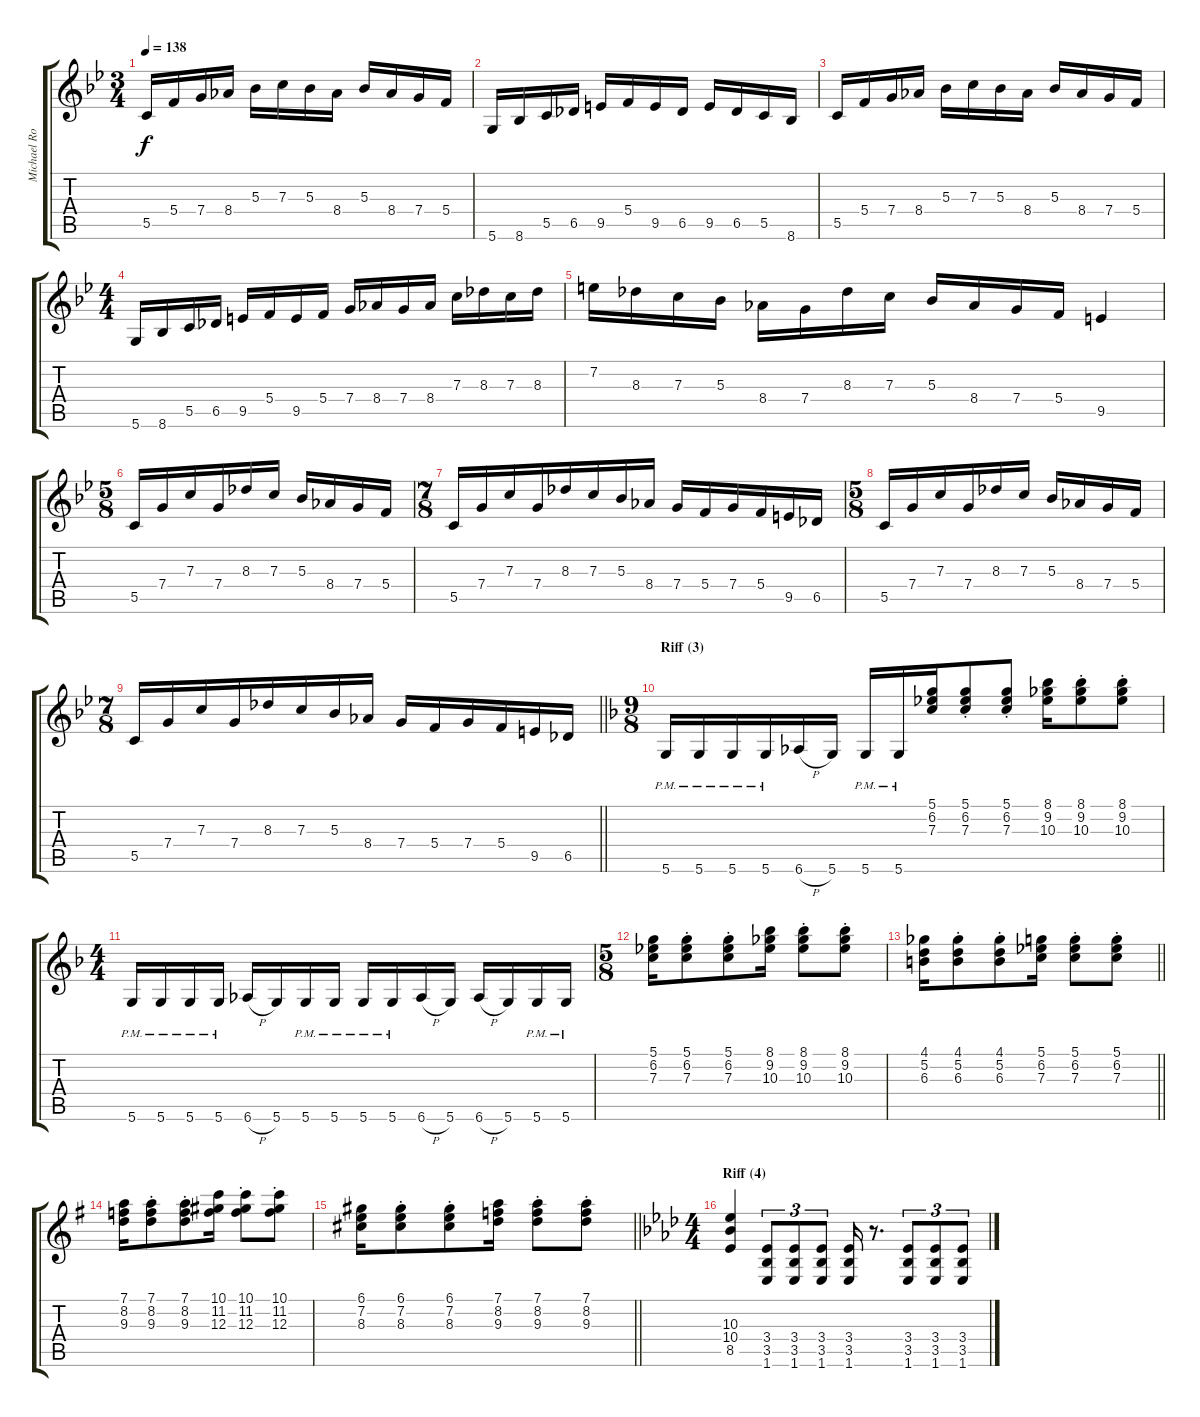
\track ("Michael Romeo (guitar)" "Michael Ro") {instrument distortionguitar}
\staff {score tabs}
\tuning (D4 A3 F3 C3 G2 D2) {hide}
\ts (3 4)
\tempo 138
\clef g2
\ks gminor
5.5.16{dy f} 5.4.16 7.4.16 8.4.16 5.3.16 7.3.16 5.3.16 8.4.16 5.3.16 8.4.16 7.4.16 5.4.16 |
5.6.16 8.6.16 5.5.16 6.5.16 9.5.16 5.4.16 9.5.16 6.5.16 9.5.16 6.5.16 5.5.16 8.6.16 |
5.5.16 5.4.16 7.4.16 8.4.16 5.3.16 7.3.16 5.3.16 8.4.16 5.3.16 8.4.16 7.4.16 5.4.16 |
\ts (4 4)
5.6.16 8.6.16 5.5.16 6.5.16 9.5.16 5.4.16 9.5.16 5.4.16 7.4.16 8.4.16 7.4.16 8.4.16 7.3.16 8.3.16 7.3.16 8.3.16 |
7.2.16 8.3.16 7.3.16 5.3.16 8.4.16 7.4.16 8.3.16 7.3.16 5.3.16 8.4.16 7.4.16 5.4.16 9.5.4 |
\ts (5 8)
5.5.16 7.4.16 7.3.16 7.4.16 8.3.16 7.3.16 5.3.16 8.4.16 7.4.16 5.4.16 |
\ts (7 8)
5.5.16 7.4.16 7.3.16 7.4.16 8.3.16 7.3.16 5.3.16 8.4.16 7.4.16 5.4.16 7.4.16 5.4.16 9.5.16 6.5.16 |
\ts (5 8)
5.5.16 7.4.16 7.3.16 7.4.16 8.3.16 7.3.16 5.3.16 8.4.16 7.4.16 5.4.16 |
\ts (7 8)
\barLineRight lightlight
5.5.16 7.4.16 7.3.16 7.4.16 8.3.16 7.3.16 5.3.16 8.4.16 7.4.16 5.4.16 7.4.16 5.4.16 9.5.16 6.5.16 |
\ts (9 8)
\section ("" "Riff (3)")
\ks f
5.6{pm}.16 5.6{pm}.16 5.6{pm}.16 5.6{pm}.16 6.6{h}.16 5.6.16 5.6{pm}.16 5.6{pm}.16 (5.1 6.2 7.3).16 (5.1{st} 6.2{st} 7.3{st}).8 (5.1{st} 6.2{st} 7.3{st}).8 (8.1 9.2 10.3).16 (8.1{st} 9.2{st} 10.3{st}).8 (8.1{st} 9.2{st} 10.3{st}).8 |
\ts (4 4)
5.6{pm}.16 5.6{pm}.16 5.6{pm}.16 5.6{pm}.16 6.6{h}.16 5.6.16 5.6{pm}.16 5.6{pm}.16 5.6{pm}.16 5.6{pm}.16 6.6{h}.16 5.6.16 6.6{h}.16 5.6.16 5.6{pm}.16 5.6{pm}.16 |
\ts (5 8)
(5.1 6.2 7.3).16 (5.1{st} 6.2{st} 7.3{st}).8 (5.1{st} 6.2{st} 7.3{st}).8 (8.1 9.2 10.3).16 (8.1{st} 9.2{st} 10.3{st}).8 (8.1{st} 9.2{st} 10.3{st}).8 |
\barLineRight lightlight
(4.1 5.2 6.3).16 (4.1{st} 5.2{st} 6.3{st}).8 (4.1{st} 5.2{st} 6.3{st}).8 (5.1 6.2 7.3).16 (5.1{st} 6.2{st} 7.3{st}).8 (5.1{st} 6.2{st} 7.3{st}).8 |
\ks g
(7.1 8.2 9.3).16 (7.1{st} 8.2{st} 9.3{st}).8 (7.1{st} 8.2{st} 9.3{st}).8 (10.1 11.2 12.3).16 (10.1{st} 11.2{st} 12.3{st}).8 (10.1{st} 11.2{st} 12.3{st}).8 |
\barLineRight lightlight
(6.1 7.2 8.3).16 (6.1{st} 7.2{st} 8.3{st}).8 (6.1{st} 7.2{st} 8.3{st}).8 (7.1 8.2 9.3).16 (7.1{st} 8.2{st} 9.3{st}).8 (7.1{st} 8.2{st} 9.3{st}).8 |
\ts (4 4)
\section ("" "Riff (4)")
\ks fminor
(10.3 10.4 8.5).4 (3.4 3.5 1.6).8{tu (3 2)} (3.4 3.5 1.6).8{tu (3 2)} (3.4 3.5 1.6).8{tu (3 2)} (3.4 3.5 1.6).16 r.8{d} (3.4 3.5 1.6).8{tu (3 2)} (3.4 3.5 1.6).8{tu (3 2)} (3.4 3.5 1.6).8{tu (3 2)}
